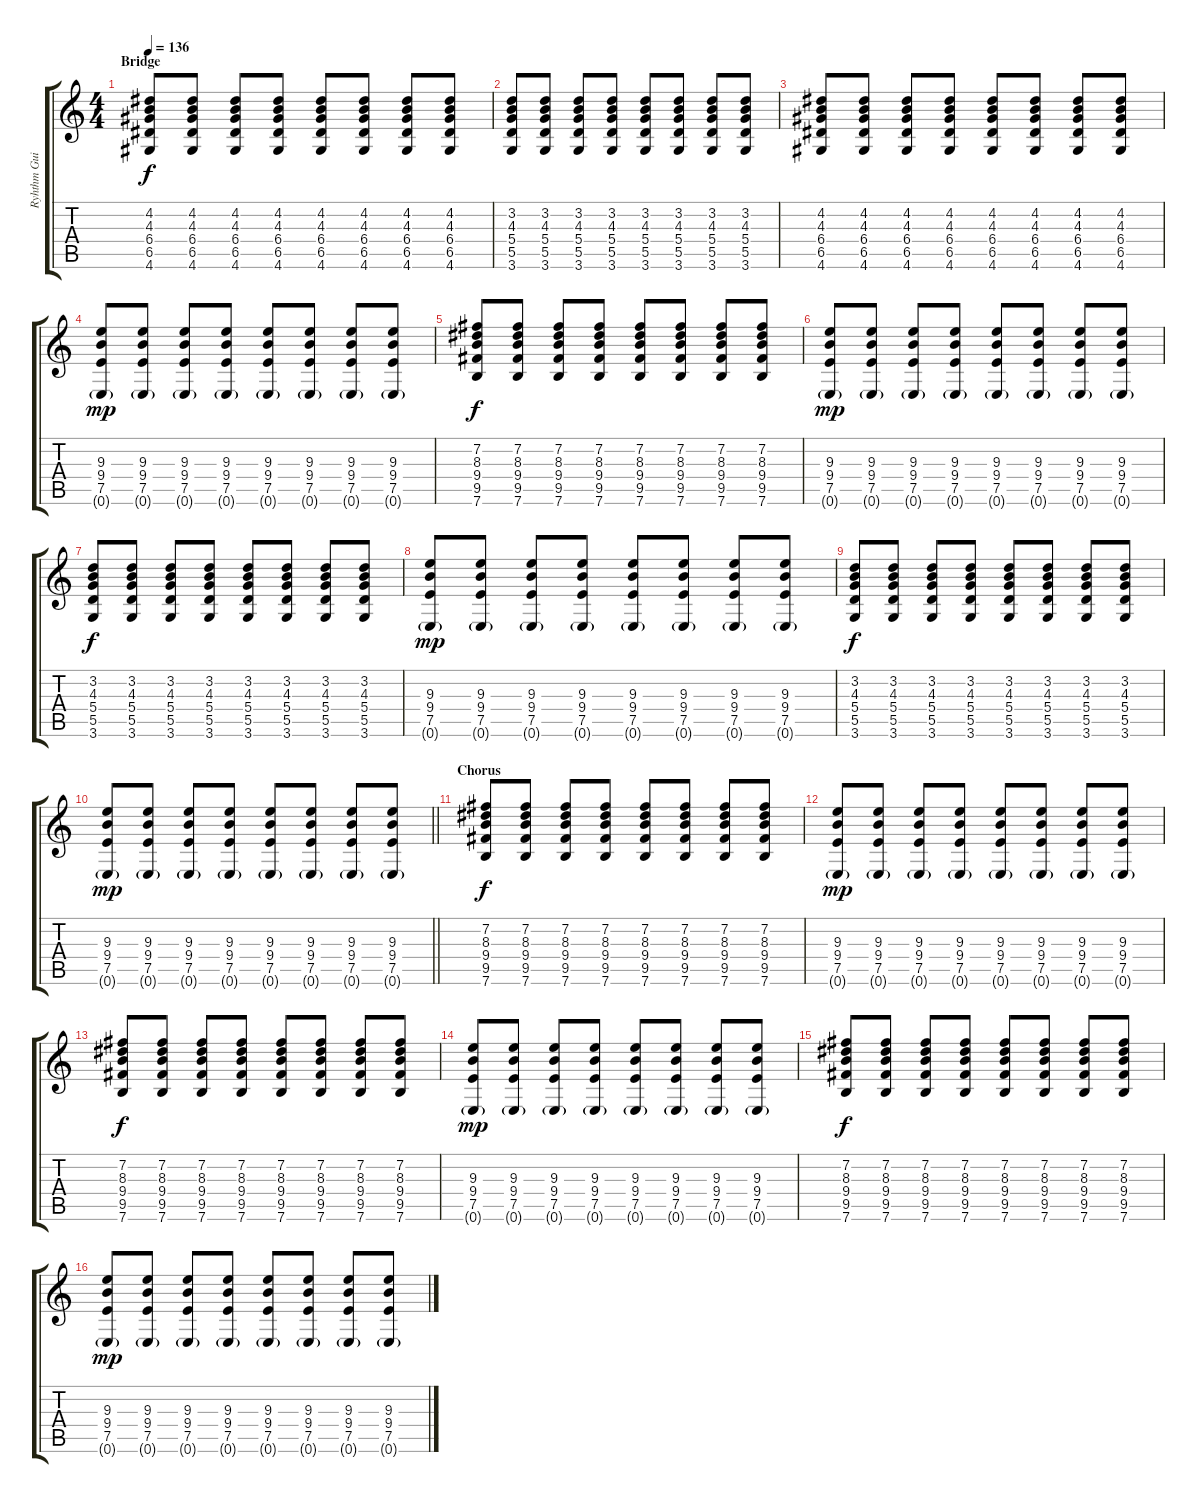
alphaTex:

\track ("Ryhthm Guitar 1" "Ryhthm Gui") {instrument overdrivenguitar}
\staff {score tabs}
\tuning (E4 B3 G3 D3 A2 E2) {hide}
\ts (4 4)
\section ("" "Bridge")
\tempo 136
\clef g2
\ks c
(4.2 4.3 6.4 6.5 4.6).8{dy f} (4.2 4.3 6.4 6.5 4.6).8 (4.2 4.3 6.4 6.5 4.6).8 (4.2 4.3 6.4 6.5 4.6).8 (4.2 4.3 6.4 6.5 4.6).8 (4.2 4.3 6.4 6.5 4.6).8 (4.2 4.3 6.4 6.5 4.6).8 (4.2 4.3 6.4 6.5 4.6).8 |
(3.2 4.3 5.4 5.5 3.6).8 (3.2 4.3 5.4 5.5 3.6).8 (3.2 4.3 5.4 5.5 3.6).8 (3.2 4.3 5.4 5.5 3.6).8 (3.2 4.3 5.4 5.5 3.6).8 (3.2 4.3 5.4 5.5 3.6).8 (3.2 4.3 5.4 5.5 3.6).8 (3.2 4.3 5.4 5.5 3.6).8 |
(4.2 4.3 6.4 6.5 4.6).8 (4.2 4.3 6.4 6.5 4.6).8 (4.2 4.3 6.4 6.5 4.6).8 (4.2 4.3 6.4 6.5 4.6).8 (4.2 4.3 6.4 6.5 4.6).8 (4.2 4.3 6.4 6.5 4.6).8 (4.2 4.3 6.4 6.5 4.6).8 (4.2 4.3 6.4 6.5 4.6).8 |
(9.3 9.4 7.5 0.6{g}).8{dy mp} (9.3 9.4 7.5 0.6{g}).8 (9.3 9.4 7.5 0.6{g}).8 (9.3 9.4 7.5 0.6{g}).8 (9.3 9.4 7.5 0.6{g}).8 (9.3 9.4 7.5 0.6{g}).8 (9.3 9.4 7.5 0.6{g}).8 (9.3 9.4 7.5 0.6{g}).8 |
(7.2 8.3 9.4 9.5 7.6).8{dy f} (7.2 8.3 9.4 9.5 7.6).8 (7.2 8.3 9.4 9.5 7.6).8 (7.2 8.3 9.4 9.5 7.6).8 (7.2 8.3 9.4 9.5 7.6).8 (7.2 8.3 9.4 9.5 7.6).8 (7.2 8.3 9.4 9.5 7.6).8 (7.2 8.3 9.4 9.5 7.6).8 |
(9.3 9.4 7.5 0.6{g}).8{dy mp} (9.3 9.4 7.5 0.6{g}).8 (9.3 9.4 7.5 0.6{g}).8 (9.3 9.4 7.5 0.6{g}).8 (9.3 9.4 7.5 0.6{g}).8 (9.3 9.4 7.5 0.6{g}).8 (9.3 9.4 7.5 0.6{g}).8 (9.3 9.4 7.5 0.6{g}).8 |
(3.2 4.3 5.4 5.5 3.6).8{dy f} (3.2 4.3 5.4 5.5 3.6).8 (3.2 4.3 5.4 5.5 3.6).8 (3.2 4.3 5.4 5.5 3.6).8 (3.2 4.3 5.4 5.5 3.6).8 (3.2 4.3 5.4 5.5 3.6).8 (3.2 4.3 5.4 5.5 3.6).8 (3.2 4.3 5.4 5.5 3.6).8 |
(9.3 9.4 7.5 0.6{g}).8{dy mp} (9.3 9.4 7.5 0.6{g}).8 (9.3 9.4 7.5 0.6{g}).8 (9.3 9.4 7.5 0.6{g}).8 (9.3 9.4 7.5 0.6{g}).8 (9.3 9.4 7.5 0.6{g}).8 (9.3 9.4 7.5 0.6{g}).8 (9.3 9.4 7.5 0.6{g}).8 |
(3.2 4.3 5.4 5.5 3.6).8{dy f} (3.2 4.3 5.4 5.5 3.6).8 (3.2 4.3 5.4 5.5 3.6).8 (3.2 4.3 5.4 5.5 3.6).8 (3.2 4.3 5.4 5.5 3.6).8 (3.2 4.3 5.4 5.5 3.6).8 (3.2 4.3 5.4 5.5 3.6).8 (3.2 4.3 5.4 5.5 3.6).8 |
\barLineRight lightlight
(9.3 9.4 7.5 0.6{g}).8{dy mp} (9.3 9.4 7.5 0.6{g}).8 (9.3 9.4 7.5 0.6{g}).8 (9.3 9.4 7.5 0.6{g}).8 (9.3 9.4 7.5 0.6{g}).8 (9.3 9.4 7.5 0.6{g}).8 (9.3 9.4 7.5 0.6{g}).8 (9.3 9.4 7.5 0.6{g}).8 |
\section ("" "Chorus")
(7.2 8.3 9.4 9.5 7.6).8{dy f} (7.2 8.3 9.4 9.5 7.6).8 (7.2 8.3 9.4 9.5 7.6).8 (7.2 8.3 9.4 9.5 7.6).8 (7.2 8.3 9.4 9.5 7.6).8 (7.2 8.3 9.4 9.5 7.6).8 (7.2 8.3 9.4 9.5 7.6).8 (7.2 8.3 9.4 9.5 7.6).8 |
(9.3 9.4 7.5 0.6{g}).8{dy mp} (9.3 9.4 7.5 0.6{g}).8 (9.3 9.4 7.5 0.6{g}).8 (9.3 9.4 7.5 0.6{g}).8 (9.3 9.4 7.5 0.6{g}).8 (9.3 9.4 7.5 0.6{g}).8 (9.3 9.4 7.5 0.6{g}).8 (9.3 9.4 7.5 0.6{g}).8 |
(7.2 8.3 9.4 9.5 7.6).8{dy f} (7.2 8.3 9.4 9.5 7.6).8 (7.2 8.3 9.4 9.5 7.6).8 (7.2 8.3 9.4 9.5 7.6).8 (7.2 8.3 9.4 9.5 7.6).8 (7.2 8.3 9.4 9.5 7.6).8 (7.2 8.3 9.4 9.5 7.6).8 (7.2 8.3 9.4 9.5 7.6).8 |
(9.3 9.4 7.5 0.6{g}).8{dy mp} (9.3 9.4 7.5 0.6{g}).8 (9.3 9.4 7.5 0.6{g}).8 (9.3 9.4 7.5 0.6{g}).8 (9.3 9.4 7.5 0.6{g}).8 (9.3 9.4 7.5 0.6{g}).8 (9.3 9.4 7.5 0.6{g}).8 (9.3 9.4 7.5 0.6{g}).8 |
(7.2 8.3 9.4 9.5 7.6).8{dy f} (7.2 8.3 9.4 9.5 7.6).8 (7.2 8.3 9.4 9.5 7.6).8 (7.2 8.3 9.4 9.5 7.6).8 (7.2 8.3 9.4 9.5 7.6).8 (7.2 8.3 9.4 9.5 7.6).8 (7.2 8.3 9.4 9.5 7.6).8 (7.2 8.3 9.4 9.5 7.6).8 |
(9.3 9.4 7.5 0.6{g}).8{dy mp} (9.3 9.4 7.5 0.6{g}).8 (9.3 9.4 7.5 0.6{g}).8 (9.3 9.4 7.5 0.6{g}).8 (9.3 9.4 7.5 0.6{g}).8 (9.3 9.4 7.5 0.6{g}).8 (9.3 9.4 7.5 0.6{g}).8 (9.3 9.4 7.5 0.6{g}).8
